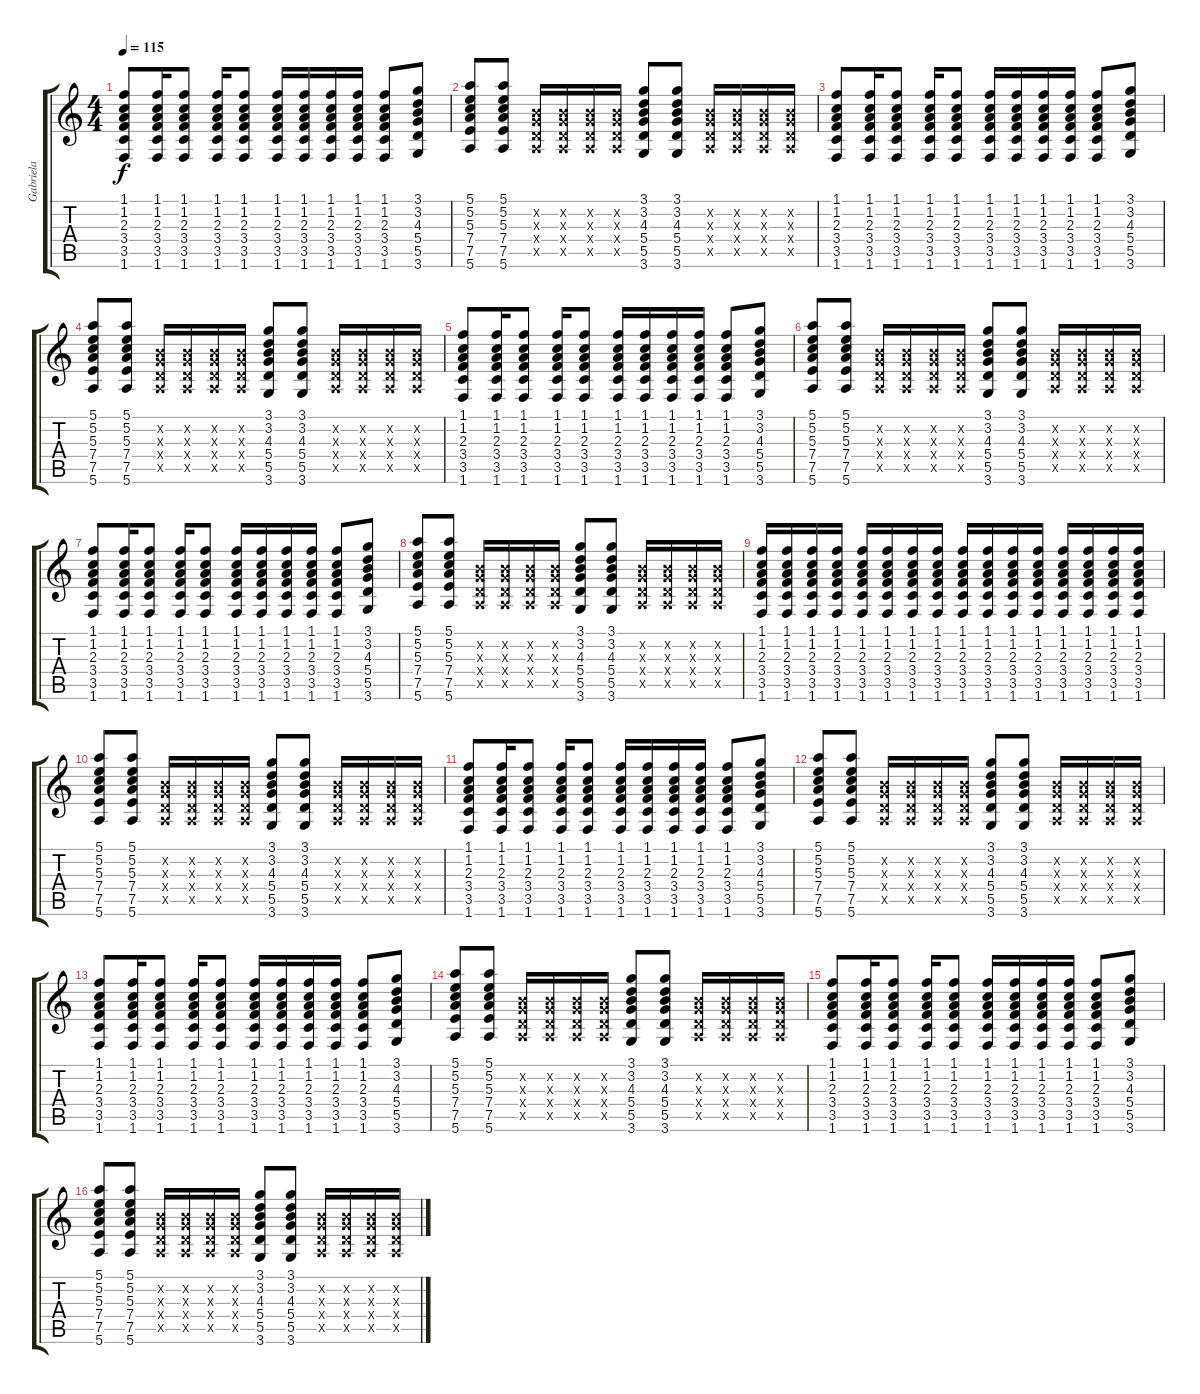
\track ("Gabriela" "Gabriela") {instrument acousticguitarnylon}
\staff {score tabs}
\tuning (E4 B3 G3 D3 A2 E2) {hide}
\ts (4 4)
\tempo 115
\clef g2
\ks c
(1.1 1.2 2.3 3.4 3.5 1.6).8{dy f} (1.1 1.2 2.3 3.4 3.5 1.6).16 (1.1 1.2 2.3 3.4 3.5 1.6).8 (1.1 1.2 2.3 3.4 3.5 1.6).16 (1.1 1.2 2.3 3.4 3.5 1.6).8 (1.1 1.2 2.3 3.4 3.5 1.6).16 (1.1 1.2 2.3 3.4 3.5 1.6).16 (1.1 1.2 2.3 3.4 3.5 1.6).16 (1.1 1.2 2.3 3.4 3.5 1.6).16 (1.1 1.2 2.3 3.4 3.5 1.6).8 (3.1 3.2 4.3 5.4 5.5 3.6).8 |
(5.1 5.2 5.3 7.4 7.5 5.6).8{volume 13} (5.1 5.2 5.3 7.4 7.5 5.6).8 (0.2{x} 0.3{x} 0.4{x} 0.5{x}).16 (0.2{x} 0.3{x} 0.4{x} 0.5{x}).16 (0.2{x} 0.3{x} 0.4{x} 0.5{x}).16 (0.2{x} 0.3{x} 0.4{x} 0.5{x}).16 (3.1 3.2 4.3 5.4 5.5 3.6).8 (3.1 3.2 4.3 5.4 5.5 3.6).8 (0.2{x} 0.3{x} 0.4{x} 0.5{x}).16 (0.2{x} 0.3{x} 0.4{x} 0.5{x}).16 (0.2{x} 0.3{x} 0.4{x} 0.5{x}).16 (0.2{x} 0.3{x} 0.4{x} 0.5{x}).16 |
(1.1 1.2 2.3 3.4 3.5 1.6).8 (1.1 1.2 2.3 3.4 3.5 1.6).16 (1.1 1.2 2.3 3.4 3.5 1.6).8 (1.1 1.2 2.3 3.4 3.5 1.6).16 (1.1 1.2 2.3 3.4 3.5 1.6).8 (1.1 1.2 2.3 3.4 3.5 1.6).16 (1.1 1.2 2.3 3.4 3.5 1.6).16 (1.1 1.2 2.3 3.4 3.5 1.6).16 (1.1 1.2 2.3 3.4 3.5 1.6).16 (1.1 1.2 2.3 3.4 3.5 1.6).8 (3.1 3.2 4.3 5.4 5.5 3.6).8 |
(5.1 5.2 5.3 7.4 7.5 5.6).8 (5.1 5.2 5.3 7.4 7.5 5.6).8 (0.2{x} 0.3{x} 0.4{x} 0.5{x}).16 (0.2{x} 0.3{x} 0.4{x} 0.5{x}).16 (0.2{x} 0.3{x} 0.4{x} 0.5{x}).16 (0.2{x} 0.3{x} 0.4{x} 0.5{x}).16 (3.1 3.2 4.3 5.4 5.5 3.6).8 (3.1 3.2 4.3 5.4 5.5 3.6).8 (0.2{x} 0.3{x} 0.4{x} 0.5{x}).16 (0.2{x} 0.3{x} 0.4{x} 0.5{x}).16 (0.2{x} 0.3{x} 0.4{x} 0.5{x}).16 (0.2{x} 0.3{x} 0.4{x} 0.5{x}).16 |
(1.1 1.2 2.3 3.4 3.5 1.6).8 (1.1 1.2 2.3 3.4 3.5 1.6).16 (1.1 1.2 2.3 3.4 3.5 1.6).8 (1.1 1.2 2.3 3.4 3.5 1.6).16 (1.1 1.2 2.3 3.4 3.5 1.6).8 (1.1 1.2 2.3 3.4 3.5 1.6).16 (1.1 1.2 2.3 3.4 3.5 1.6).16 (1.1 1.2 2.3 3.4 3.5 1.6).16 (1.1 1.2 2.3 3.4 3.5 1.6).16 (1.1 1.2 2.3 3.4 3.5 1.6).8 (3.1 3.2 4.3 5.4 5.5 3.6).8 |
(5.1 5.2 5.3 7.4 7.5 5.6).8 (5.1 5.2 5.3 7.4 7.5 5.6).8 (0.2{x} 0.3{x} 0.4{x} 0.5{x}).16 (0.2{x} 0.3{x} 0.4{x} 0.5{x}).16 (0.2{x} 0.3{x} 0.4{x} 0.5{x}).16 (0.2{x} 0.3{x} 0.4{x} 0.5{x}).16 (3.1 3.2 4.3 5.4 5.5 3.6).8 (3.1 3.2 4.3 5.4 5.5 3.6).8 (0.2{x} 0.3{x} 0.4{x} 0.5{x}).16 (0.2{x} 0.3{x} 0.4{x} 0.5{x}).16 (0.2{x} 0.3{x} 0.4{x} 0.5{x}).16 (0.2{x} 0.3{x} 0.4{x} 0.5{x}).16 |
(1.1 1.2 2.3 3.4 3.5 1.6).8 (1.1 1.2 2.3 3.4 3.5 1.6).16 (1.1 1.2 2.3 3.4 3.5 1.6).8 (1.1 1.2 2.3 3.4 3.5 1.6).16 (1.1 1.2 2.3 3.4 3.5 1.6).8 (1.1 1.2 2.3 3.4 3.5 1.6).16 (1.1 1.2 2.3 3.4 3.5 1.6).16 (1.1 1.2 2.3 3.4 3.5 1.6).16 (1.1 1.2 2.3 3.4 3.5 1.6).16 (1.1 1.2 2.3 3.4 3.5 1.6).8 (3.1 3.2 4.3 5.4 5.5 3.6).8 |
(5.1 5.2 5.3 7.4 7.5 5.6).8 (5.1 5.2 5.3 7.4 7.5 5.6).8 (0.2{x} 0.3{x} 0.4{x} 0.5{x}).16 (0.2{x} 0.3{x} 0.4{x} 0.5{x}).16 (0.2{x} 0.3{x} 0.4{x} 0.5{x}).16 (0.2{x} 0.3{x} 0.4{x} 0.5{x}).16 (3.1 3.2 4.3 5.4 5.5 3.6).8 (3.1 3.2 4.3 5.4 5.5 3.6).8 (0.2{x} 0.3{x} 0.4{x} 0.5{x}).16 (0.2{x} 0.3{x} 0.4{x} 0.5{x}).16 (0.2{x} 0.3{x} 0.4{x} 0.5{x}).16 (0.2{x} 0.3{x} 0.4{x} 0.5{x}).16 |
(1.1 1.2 2.3 3.4 3.5 1.6).16 (1.1 1.2 2.3 3.4 3.5 1.6).16 (1.1 1.2 2.3 3.4 3.5 1.6).16 (1.1 1.2 2.3 3.4 3.5 1.6).16 (1.1 1.2 2.3 3.4 3.5 1.6).16 (1.1 1.2 2.3 3.4 3.5 1.6).16 (1.1 1.2 2.3 3.4 3.5 1.6).16 (1.1 1.2 2.3 3.4 3.5 1.6).16 (1.1 1.2 2.3 3.4 3.5 1.6).16 (1.1 1.2 2.3 3.4 3.5 1.6).16 (1.1 1.2 2.3 3.4 3.5 1.6).16 (1.1 1.2 2.3 3.4 3.5 1.6).16 (1.1 1.2 2.3 3.4 3.5 1.6).16 (1.1 1.2 2.3 3.4 3.5 1.6).16 (1.1 1.2 2.3 3.4 3.5 1.6).16 (1.1 1.2 2.3 3.4 3.5 1.6).16 |
(5.1 5.2 5.3 7.4 7.5 5.6).8 (5.1 5.2 5.3 7.4 7.5 5.6).8 (0.2{x} 0.3{x} 0.4{x} 0.5{x}).16 (0.2{x} 0.3{x} 0.4{x} 0.5{x}).16 (0.2{x} 0.3{x} 0.4{x} 0.5{x}).16 (0.2{x} 0.3{x} 0.4{x} 0.5{x}).16 (3.1 3.2 4.3 5.4 5.5 3.6).8 (3.1 3.2 4.3 5.4 5.5 3.6).8 (0.2{x} 0.3{x} 0.4{x} 0.5{x}).16 (0.2{x} 0.3{x} 0.4{x} 0.5{x}).16 (0.2{x} 0.3{x} 0.4{x} 0.5{x}).16 (0.2{x} 0.3{x} 0.4{x} 0.5{x}).16 |
(1.1 1.2 2.3 3.4 3.5 1.6).8 (1.1 1.2 2.3 3.4 3.5 1.6).16 (1.1 1.2 2.3 3.4 3.5 1.6).8 (1.1 1.2 2.3 3.4 3.5 1.6).16 (1.1 1.2 2.3 3.4 3.5 1.6).8 (1.1 1.2 2.3 3.4 3.5 1.6).16 (1.1 1.2 2.3 3.4 3.5 1.6).16 (1.1 1.2 2.3 3.4 3.5 1.6).16 (1.1 1.2 2.3 3.4 3.5 1.6).16 (1.1 1.2 2.3 3.4 3.5 1.6).8 (3.1 3.2 4.3 5.4 5.5 3.6).8 |
(5.1 5.2 5.3 7.4 7.5 5.6).8 (5.1 5.2 5.3 7.4 7.5 5.6).8 (0.2{x} 0.3{x} 0.4{x} 0.5{x}).16 (0.2{x} 0.3{x} 0.4{x} 0.5{x}).16 (0.2{x} 0.3{x} 0.4{x} 0.5{x}).16 (0.2{x} 0.3{x} 0.4{x} 0.5{x}).16 (3.1 3.2 4.3 5.4 5.5 3.6).8 (3.1 3.2 4.3 5.4 5.5 3.6).8 (0.2{x} 0.3{x} 0.4{x} 0.5{x}).16 (0.2{x} 0.3{x} 0.4{x} 0.5{x}).16 (0.2{x} 0.3{x} 0.4{x} 0.5{x}).16 (0.2{x} 0.3{x} 0.4{x} 0.5{x}).16 |
(1.1 1.2 2.3 3.4 3.5 1.6).8 (1.1 1.2 2.3 3.4 3.5 1.6).16 (1.1 1.2 2.3 3.4 3.5 1.6).8 (1.1 1.2 2.3 3.4 3.5 1.6).16 (1.1 1.2 2.3 3.4 3.5 1.6).8 (1.1 1.2 2.3 3.4 3.5 1.6).16 (1.1 1.2 2.3 3.4 3.5 1.6).16 (1.1 1.2 2.3 3.4 3.5 1.6).16 (1.1 1.2 2.3 3.4 3.5 1.6).16 (1.1 1.2 2.3 3.4 3.5 1.6).8 (3.1 3.2 4.3 5.4 5.5 3.6).8 |
(5.1 5.2 5.3 7.4 7.5 5.6).8 (5.1 5.2 5.3 7.4 7.5 5.6).8 (0.2{x} 0.3{x} 0.4{x} 0.5{x}).16 (0.2{x} 0.3{x} 0.4{x} 0.5{x}).16 (0.2{x} 0.3{x} 0.4{x} 0.5{x}).16 (0.2{x} 0.3{x} 0.4{x} 0.5{x}).16 (3.1 3.2 4.3 5.4 5.5 3.6).8 (3.1 3.2 4.3 5.4 5.5 3.6).8 (0.2{x} 0.3{x} 0.4{x} 0.5{x}).16 (0.2{x} 0.3{x} 0.4{x} 0.5{x}).16 (0.2{x} 0.3{x} 0.4{x} 0.5{x}).16 (0.2{x} 0.3{x} 0.4{x} 0.5{x}).16 |
(1.1 1.2 2.3 3.4 3.5 1.6).8 (1.1 1.2 2.3 3.4 3.5 1.6).16 (1.1 1.2 2.3 3.4 3.5 1.6).8 (1.1 1.2 2.3 3.4 3.5 1.6).16 (1.1 1.2 2.3 3.4 3.5 1.6).8 (1.1 1.2 2.3 3.4 3.5 1.6).16 (1.1 1.2 2.3 3.4 3.5 1.6).16 (1.1 1.2 2.3 3.4 3.5 1.6).16 (1.1 1.2 2.3 3.4 3.5 1.6).16 (1.1 1.2 2.3 3.4 3.5 1.6).8 (3.1 3.2 4.3 5.4 5.5 3.6).8 |
(5.1 5.2 5.3 7.4 7.5 5.6).8 (5.1 5.2 5.3 7.4 7.5 5.6).8 (0.2{x} 0.3{x} 0.4{x} 0.5{x}).16 (0.2{x} 0.3{x} 0.4{x} 0.5{x}).16 (0.2{x} 0.3{x} 0.4{x} 0.5{x}).16 (0.2{x} 0.3{x} 0.4{x} 0.5{x}).16 (3.1 3.2 4.3 5.4 5.5 3.6).8 (3.1 3.2 4.3 5.4 5.5 3.6).8 (0.2{x} 0.3{x} 0.4{x} 0.5{x}).16 (0.2{x} 0.3{x} 0.4{x} 0.5{x}).16 (0.2{x} 0.3{x} 0.4{x} 0.5{x}).16 (0.2{x} 0.3{x} 0.4{x} 0.5{x}).16
